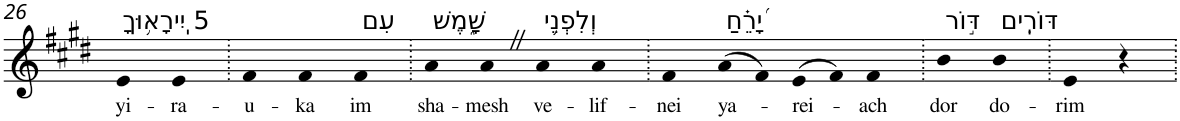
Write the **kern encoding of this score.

**kern	**text
*part1	*part1
*staff1	*staff1
*I"Piano	*
*I'Pno	*
!!LO:PB:g=z
*clefG2	*
*k[f#c#g#d#]	*
*E:	*
=26	=26
!LO:TX:a:t=5 יִֽירָא֥וּךָ	!
!	!LO:LY:b
4e	yi-
!	!LO:LY:b
4e	-ra-
=27.	=27.
!	!LO:LY:b
4f#	-u-
!	!LO:LY:b
4f#	-ka
!LO:TX:a:t=עִם	!
!	!LO:LY:b
4f#	im
=28.	=28.
!LO:TX:a:t=שָׁ֑מֶשׁ	!
!	!LO:LY:b
4a	sha-
!	!LO:LY:b
4aZ	-mesh
!LO:TX:a:t=וְלִפְנֵ֥י	!
!	!LO:LY:b
4a	ve-
!	!LO:LY:b
4a	-lif-
=29.	=29.
!	!LO:LY:b
4f#	-nei
!LO:TX:a:t=יָ֝רֵ֗חַ	!
!	!LO:LY:b
(>8a	ya-
8f#)	.
!	!LO:LY:b
(>8e	-rei-
8f#)	.
!	!LO:LY:b
4f#	-ach
=30.	=30.
!LO:TX:a:t=דּ֣וֹר	!
!	!LO:LY:b
4b	dor
!LO:TX:a:t=דּוֹרִֽים	!
!	!LO:LY:b
4b	do-
=31.	=31.
!	!LO:LY:b
4e	-rim
4r	.
=.	=.
*-	*-
